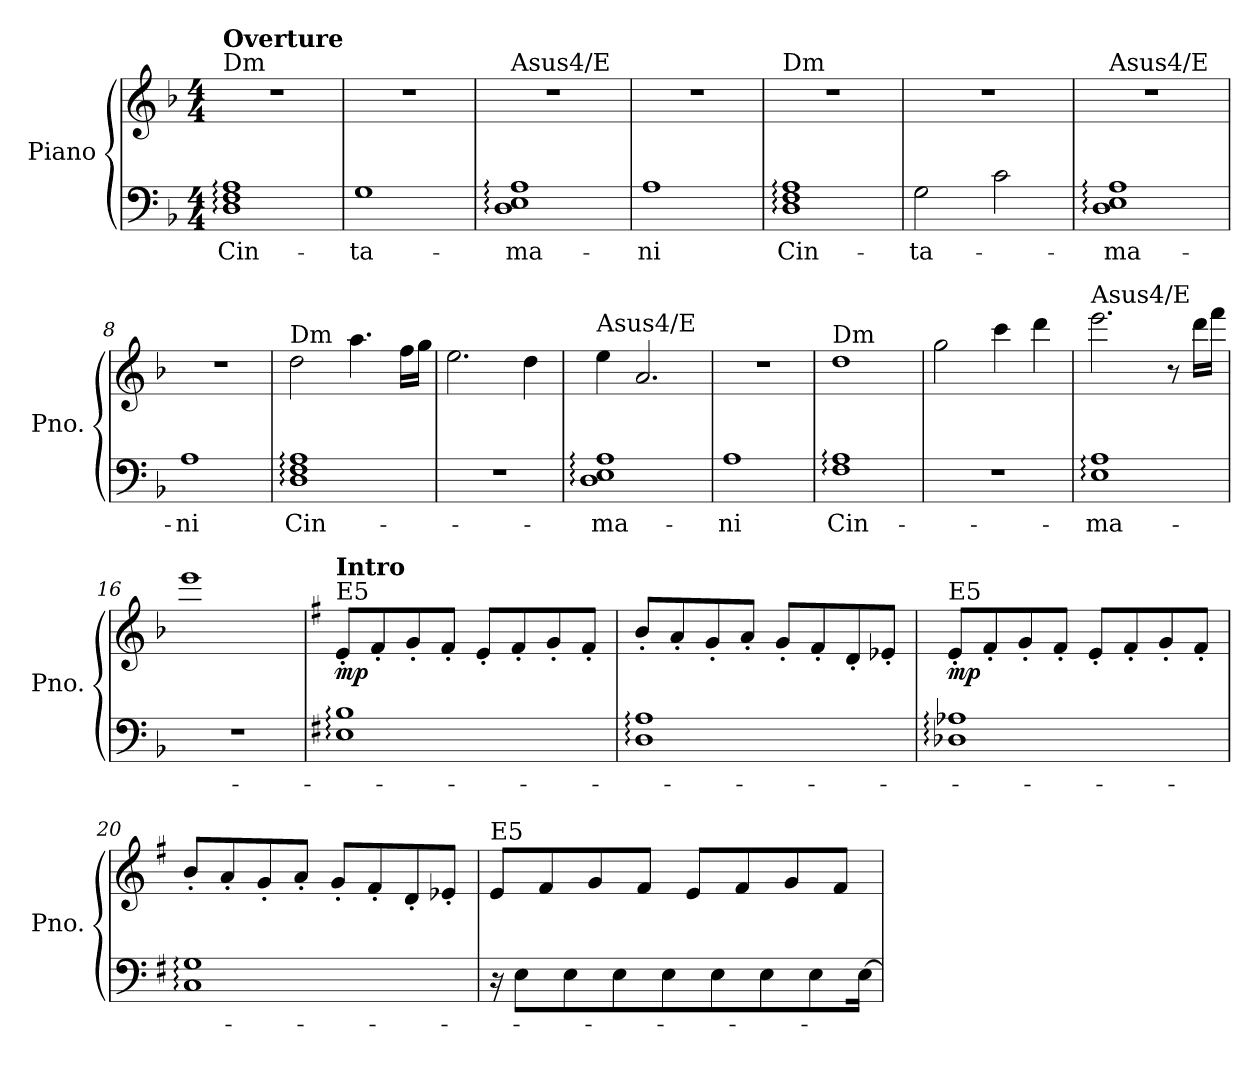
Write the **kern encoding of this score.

**kern	**text	**kern	**dynam
*part1	*part1	*part1	*part1
*staff2	*staff2	*staff1	*staff1/2
*I"Piano	*	*	*
*I'Pno.	*	*	*
*clefF4	*	*clefG2	*
*k[b-]	*	*k[b-]	*
*M4/4	*	*M4/4	*
*MM120	*	*MM120	*
=1	=1	=1	=1
!	!	!LO:TX:a:t=Dm	!
!	!	!LO:TX:a:B:t=Overture	!
!	!LO:LY:b	!	!
1D: 1F: 1A:	Cin-	1r	.
=2	=2	=2	=2
!	!LO:LY:b	!	!
1G	-ta-	1r	.
=3	=3	=3	=3
!	!	!LO:TX:a:t=Asus4/E	!
!	!LO:LY:b	!	!
1D: 1E: 1A:	-ma-	1r	.
=4	=4	=4	=4
!	!LO:LY:b	!	!
1A	-ni	1r	.
=5	=5	=5	=5
!	!	!LO:TX:a:t=Dm	!
!	!LO:LY:b	!	!
1D: 1F: 1A:	Cin-	1r	.
=6	=6	=6	=6
!	!LO:LY:b	!	!
2G\	-ta-	1r	.
2c\	.	.	.
=7	=7	=7	=7
!	!	!LO:TX:a:t=Asus4/E	!
!	!LO:LY:b	!	!
1D: 1E: 1A:	-ma-	1r	.
=8	=8	=8	=8
!	!LO:LY:b	!	!
1A	-ni	1r	.
=9	=9	=9	=9
!	!	!LO:TX:a:t=Dm	!
!	!LO:LY:b	!	!
1D: 1F: 1A:	Cin-	2dd\	.
.	.	4.aa\	.
.	.	16ff\LL	.
.	.	16gg\JJ	.
=10	=10	=10	=10
1r	.	2.ee\	.
.	.	4dd\	.
=11	=11	=11	=11
!	!	!LO:TX:a:t=Asus4/E	!
!	!LO:LY:b	!	!
1D: 1E: 1A:	-ma-	4ee\	.
.	.	2.a/	.
!!LO:LB:g=z
=12	=12	=12	=12
!	!LO:LY:b	!	!
1A	-ni	1r	.
=13	=13	=13	=13
!	!	!LO:TX:a:t=Dm	!
!	!LO:LY:b	!	!
1F: 1A:	Cin-	1dd	.
=14	=14	=14	=14
1r	.	2gg\	.
.	.	4ccc\	.
.	.	4ddd\	.
=15	=15	=15	=15
!	!	!LO:TX:a:t=Asus4/E	!
!	!LO:LY:b	!	!
1E: 1A:	-ma-	2.eee\	.
.	.	8r	.
.	.	16ddd\LL	.
.	.	16fff\JJ	.
=16	=16	=16	=16
1r	.	1eee	.
=17	=17	=17	=17
*k[f#]	*	*k[f#]	*
!	!	!LO:TX:a:t=E5	!
!	!	!LO:TX:a:B:t=Intro	!
!	!	!	!LO:DY:b
1E: 1B:	.	8e'/L	mp
.	.	8f#'/	.
.	.	8g'/	.
.	.	8f#'/J	.
.	.	8e'/L	.
.	.	8f#'/	.
.	.	8g'/	.
.	.	8f#'/J	.
=18	=18	=18	=18
1D: 1A:	.	8b'/L	.
.	.	8a'/	.
.	.	8g'/	.
.	.	8a'/J	.
.	.	8g'/L	.
.	.	8f#'/	.
.	.	8d'/	.
.	.	8e-X'/J	.
!!LO:LB:g=z
=19	=19	=19	=19
!	!	!LO:TX:a:t=E5	!
!	!	!	!LO:DY:b
1D-X: 1A-X:	.	8e'/L	mp
.	.	8f#'/	.
.	.	8g'/	.
.	.	8f#'/J	.
.	.	8e'/L	.
.	.	8f#'/	.
.	.	8g'/	.
.	.	8f#'/J	.
=20	=20	=20	=20
1C: 1G:	.	8b'/L	.
.	.	8a'/	.
.	.	8g'/	.
.	.	8a'/J	.
.	.	8g'/L	.
.	.	8f#'/	.
.	.	8d'/	.
.	.	8e-X'/J	.
=21	=21	=21	=21
!	!	!LO:TX:a:t=E5	!
!	!	!	!LO:DY:b=2
!	!	!	!LO:DY:n=1:b
16r	.	8e/L	mf ff
8E\L	.	.	.
.	.	8f#/	.
8E\	.	.	.
.	.	8g/	.
8E\	.	.	.
.	.	8f#/J	.
8E\	.	.	.
.	.	8e/L	.
8E\	.	.	.
.	.	8f#/	.
8E\	.	.	.
.	.	8g/	.
8E\	.	.	.
.	.	8f#/J	.
[16E\Jk	.	.	.
=	=	=	=
*-	*-	*-	*-
